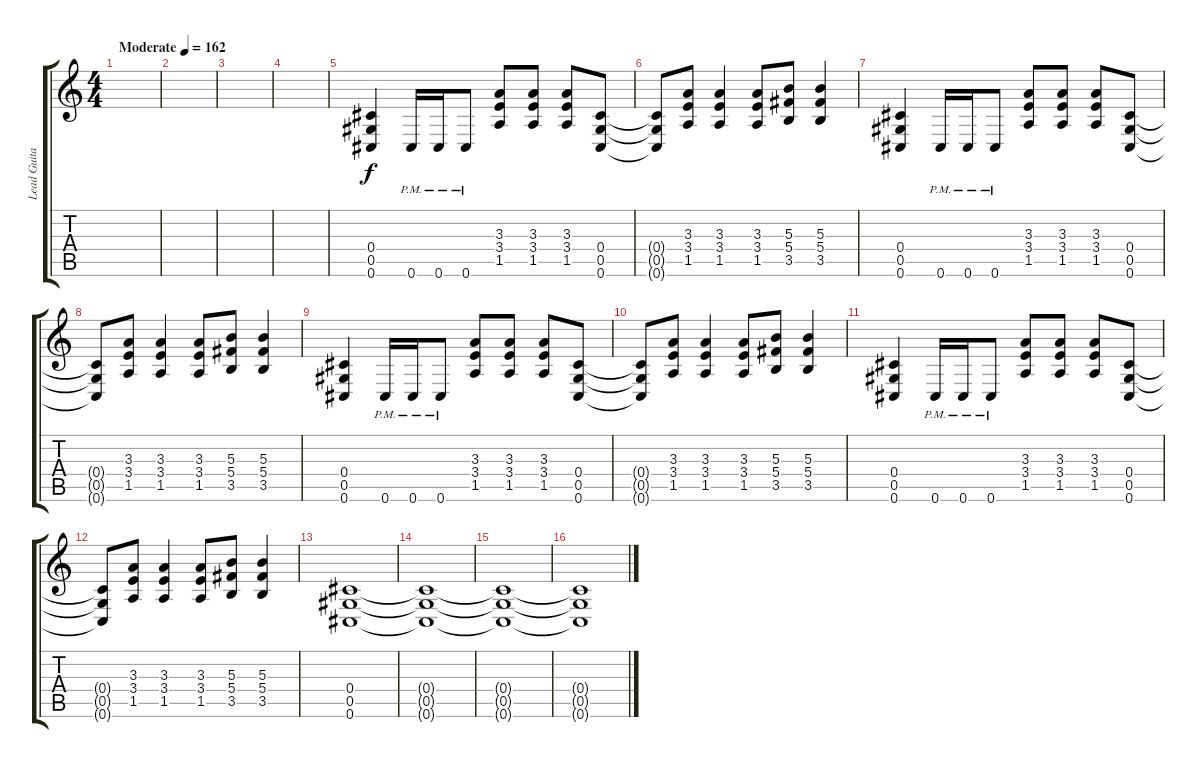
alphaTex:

\track ("Lead Guitar" "Lead Guita") {instrument distortionguitar}
\staff {score tabs}
\tuning (Eb4 Bb3 Gb3 Db3 Ab2 Db2) {hide}
\ts (4 4)
\tempo (162 "Moderate")
\clef g2
\ks c
|
|
|
|
(0.4 0.5 0.6).4 0.6{pm}.16 0.6{pm}.16 0.6{pm}.8 (3.3 3.4 1.5).8 (3.3 3.4 1.5).8 (3.3 3.4 1.5).8 (0.4 0.5 0.6).8 |
(0.4{t} 0.5{t} 0.6{t}).8 (3.3 3.4 1.5).8 (3.3 3.4 1.5).4 (3.3 3.4 1.5).8 (5.3 5.4 3.5).8 (5.3 5.4 3.5).4 |
(0.4 0.5 0.6).4 0.6{pm}.16 0.6{pm}.16 0.6{pm}.8 (3.3 3.4 1.5).8 (3.3 3.4 1.5).8 (3.3 3.4 1.5).8 (0.4 0.5 0.6).8 |
(0.4{t} 0.5{t} 0.6{t}).8 (3.3 3.4 1.5).8 (3.3 3.4 1.5).4 (3.3 3.4 1.5).8 (5.3 5.4 3.5).8 (5.3 5.4 3.5).4 |
(0.4 0.5 0.6).4 0.6{pm}.16 0.6{pm}.16 0.6{pm}.8 (3.3 3.4 1.5).8 (3.3 3.4 1.5).8 (3.3 3.4 1.5).8 (0.4 0.5 0.6).8 |
(0.4{t} 0.5{t} 0.6{t}).8 (3.3 3.4 1.5).8 (3.3 3.4 1.5).4 (3.3 3.4 1.5).8 (5.3 5.4 3.5).8 (5.3 5.4 3.5).4 |
(0.4 0.5 0.6).4 0.6{pm}.16 0.6{pm}.16 0.6{pm}.8 (3.3 3.4 1.5).8 (3.3 3.4 1.5).8 (3.3 3.4 1.5).8 (0.4 0.5 0.6).8 |
(0.4{t} 0.5{t} 0.6{t}).8 (3.3 3.4 1.5).8 (3.3 3.4 1.5).4 (3.3 3.4 1.5).8 (5.3 5.4 3.5).8 (5.3 5.4 3.5).4 |
(0.4 0.5 0.6).1 |
(0.4{t} 0.5{t} 0.6{t}).1{volume 6} |
(0.4{t} 0.5{t} 0.6{t}).1 |
(0.4{t} 0.5{t} 0.6{t}).1
